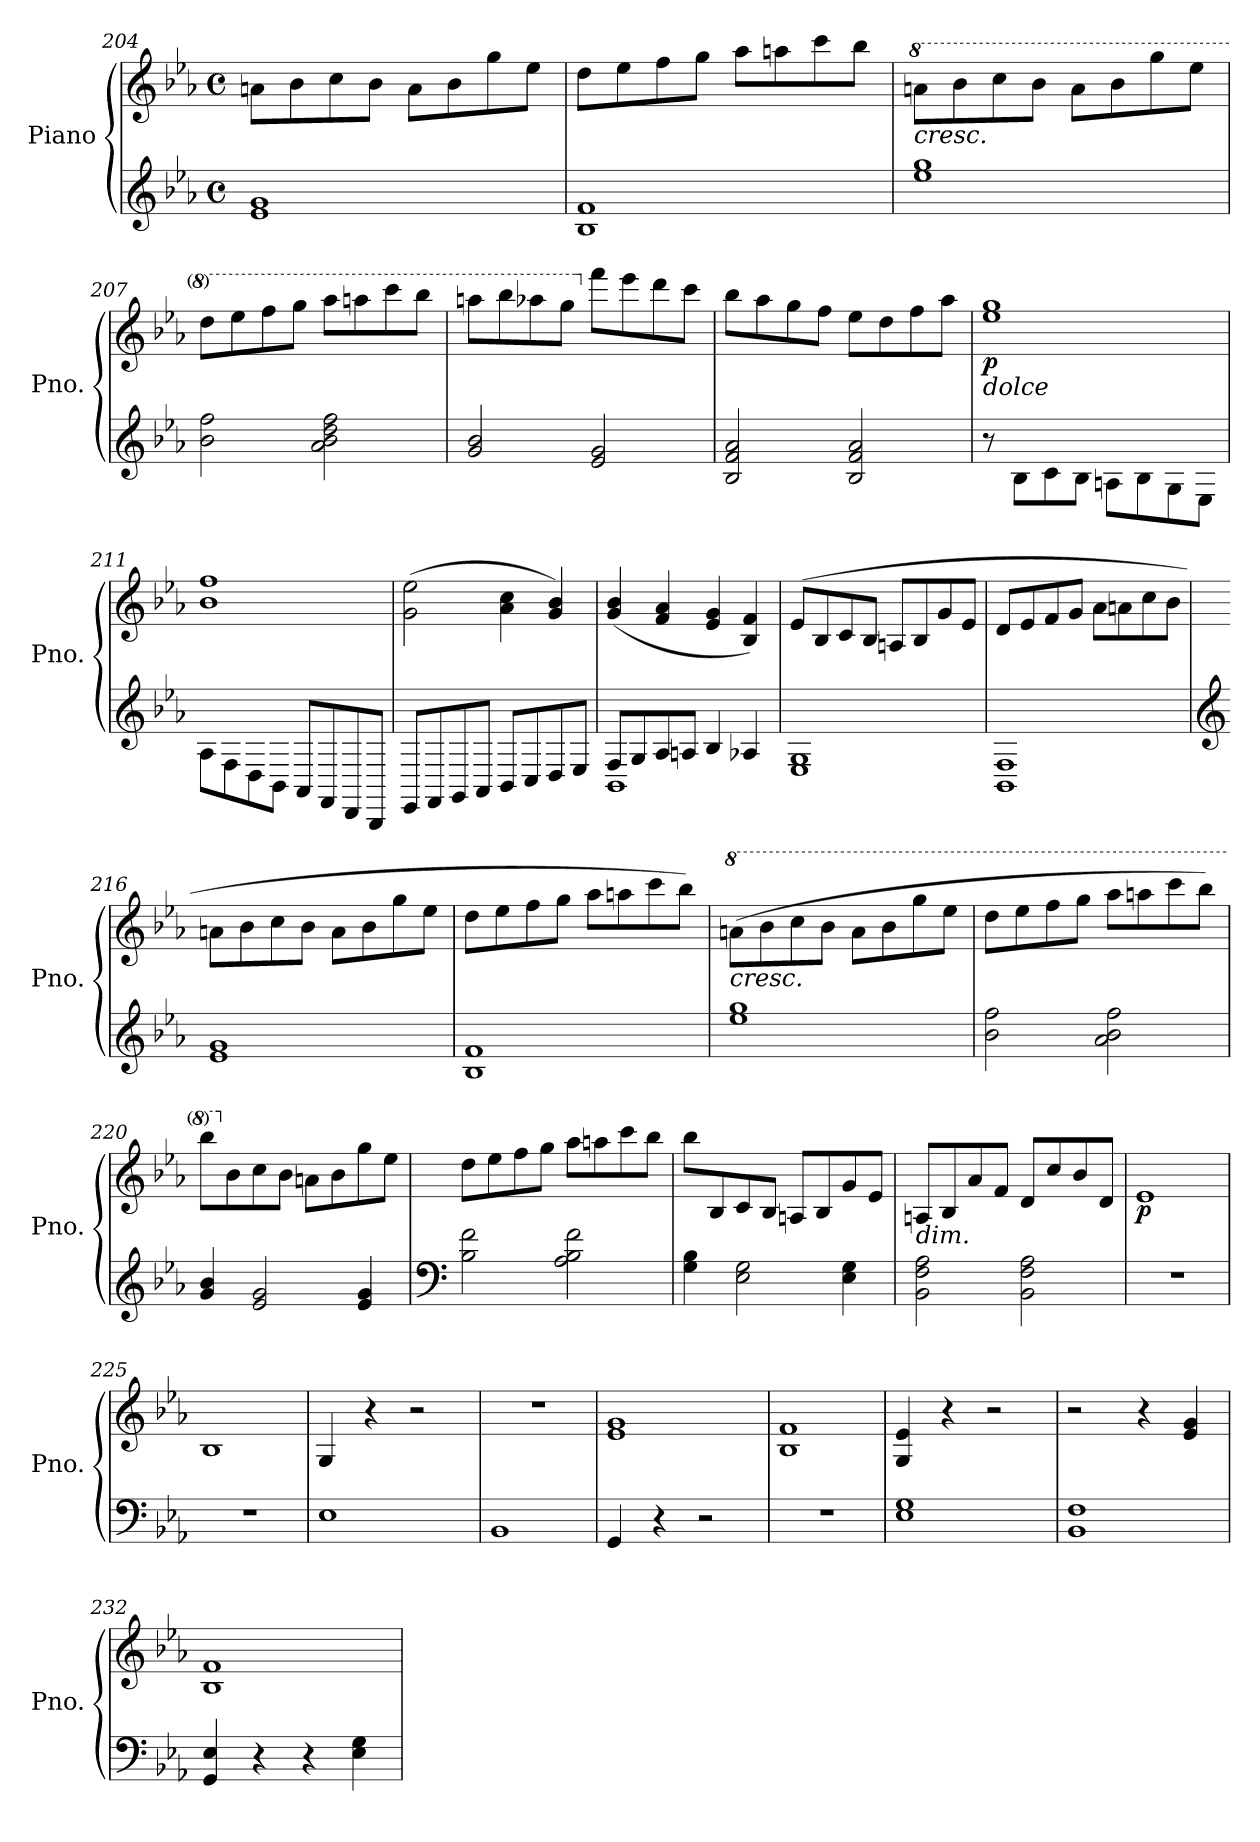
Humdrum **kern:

**kern	**kern	**dynam
*part1	*part1	*part1
*staff2	*staff1	*staff1/2
*I"Piano	*	*
*I'Pno.	*	*
*clefG2	*clefG2	*
*k[b-e-a-]	*k[b-e-a-]	*
*M4/4	*M4/4	*
*met(c)	*met(c)	*
=204	=204	=204
1e- 1g	8an\L	.
.	8b-\	.
.	8cc\	.
.	8b-\J	.
.	8a\L	.
.	8b-\	.
.	8gg\	.
.	8ee-\J	.
=205	=205	=205
1B- 1f	8dd\L	.
.	8ee-\	.
.	8ff\	.
.	8gg\J	.
.	8aa-\L	.
.	8aan\	.
.	8ccc\	.
.	8bb-\J	.
=206	=206	=206
*	*8va	*
!	!LO:TX:b:i:t=cresc.	!
1ee- 1gg	8aan\L	.
.	8bb-\	.
.	8ccc\	.
.	8bb-\J	.
.	8aa\L	.
.	8bb-\	.
.	8ggg\	.
.	8eee-\J	.
=207	=207	=207
2b-\ 2ff\	8ddd\L	.
.	8eee-\	.
.	8fff\	.
.	8ggg\J	.
2a-\ 2b-\ 2dd\ 2ff\	8aaa-\L	.
.	8aaan\	.
.	8cccc\	.
.	8bbb-\J	.
!!LO:PB:g=z
=208	=208	=208
2g/ 2b-/	8aaan\L	.
.	8bbb-\	.
.	8aaa-X\	.
.	8ggg\J	.
*	*X8va	*
2e-/ 2g/	8fff\L	.
.	8eee-\	.
.	8ddd\	.
.	8ccc\J	.
=209	=209	=209
2B-/ 2f/ 2a-/	8bb-\L	.
.	8aa-\	.
.	8gg\	.
.	8ff\J	.
2B-/ 2f/ 2a-/	8ee-\L	.
.	8dd\	.
.	8ff\	.
.	8aa-\J	.
=210	=210	=210
!	!LO:TX:b:i:t=dolce	!
!	!	!LO:DY:b
8r	1ee- 1gg	p
8B-\L	.	.
8c\	.	.
8B-\J	.	.
8An\L	.	.
8B-\	.	.
8G\	.	.
8E-\J	.	.
=211	=211	=211
8A-\L	1b- 1ff	.
8F\	.	.
8D\	.	.
8BB-\J	.	.
8AA-/L	.	.
8FF/	.	.
8DD/	.	.
8BBB-/J	.	.
=212	=212	=212
8EE-/L	(>2g\ 2ee-\	.
8FF/	.	.
8GG/	.	.
8AA-/J	.	.
8BB-/L	4a-\ 4cc\	.
8C/	.	.
8D/	4g/ 4b-/)	.
8E-/J	.	.
!!LO:LB:g=z
=213	=213	=213
*^	*	*
8F/L	1BB-	(<4g/ 4b-/	.
8G/	.	.	.
8A-/	.	4f/ 4a-/	.
8An/J	.	.	.
4B-/	.	4e-/ 4g/	.
4A-X/	.	4B-/ 4f/)	.
*v	*v	*	*
=214	=214	=214
1E- 1G	(>8e-/L	.
.	8B-/	.
.	8c/	.
.	8B-/J	.
.	8An/L	.
.	8B-/	.
.	8g/	.
.	8e-/J	.
=215	=215	=215
1BB- 1F	8d/L	.
.	8e-/	.
.	8f/	.
.	8g/J	.
.	8a-\L	.
.	8an\	.
.	8cc\	.
.	8b-\J	.
=216	=216	=216
*clefG2	*	*
1e- 1g	8an\L	.
.	8b-\	.
.	8cc\	.
.	8b-\J	.
.	8a\L	.
.	8b-\	.
.	8gg\	.
.	8ee-\J	.
=217	=217	=217
1B- 1f	8dd\L	.
.	8ee-\	.
.	8ff\	.
.	8gg\J	.
.	8aa-\L	.
.	8aan\	.
.	8ccc\	.
.	8bb-\J)	.
!!LO:LB:g=z
=218	=218	=218
*	*8va	*
!	!LO:TX:b:i:t=cresc.	!
1ee- 1gg	(>8aan\L	.
.	8bb-\	.
.	8ccc\	.
.	8bb-\J	.
.	8aa\L	.
.	8bb-\	.
.	8ggg\	.
.	8eee-\J	.
=219	=219	=219
2b-\ 2ff\	8ddd\L	.
.	8eee-\	.
.	8fff\	.
.	8ggg\J	.
2a-\ 2b-\ 2ff\	8aaa-\L	.
.	8aaan\	.
.	8cccc\	.
.	8bbb-\J)	.
=220	=220	=220
4g/ 4b-/	8bbb-\L	.
*	*X8va	*
.	8b-\	.
2e-/ 2g/	8cc\	.
.	8b-\J	.
.	8an\L	.
.	8b-\	.
4e-/ 4g/	8gg\	.
.	8ee-\J	.
=221	=221	=221
*clefF4	*	*
2B-\ 2f\	8dd\L	.
.	8ee-\	.
.	8ff\	.
.	8gg\J	.
2A-\ 2B-\ 2f\	8aa-\L	.
.	8aan\	.
.	8ccc\	.
.	8bb-\J	.
=222	=222	=222
4G\ 4B-\	8bb-\L	.
.	8B-/	.
2E-\ 2G\	8c/	.
.	8B-/J	.
.	8An/L	.
.	8B-/	.
4E-\ 4G\	8g/	.
.	8e-/J	.
!!LO:LB:g=z
=223	=223	=223
!	!LO:TX:b:i:t=dim.	!
2BB-\ 2F\ 2A-\	8An/L	.
.	8B-/	.
.	8a-/	.
.	8f/J	.
2BB-\ 2F\ 2A-\	8d/L	.
.	8cc/	.
.	8b-/	.
.	8d/J	.
=224	=224	=224
!	!	!LO:DY:b
1r	1e-	p
=225	=225	=225
1r	1B-	.
=226	=226	=226
1E-	4G/	.
.	4r	.
.	2r	.
=227	=227	=227
1BB-	1r	.
=228	=228	=228
4GG/	1e- 1g	.
4r	.	.
2r	.	.
=229	=229	=229
1r	1B- 1f	.
=230	=230	=230
1E- 1G	4G/ 4e-/	.
.	4r	.
.	2r	.
=231	=231	=231
1BB- 1F	2r	.
.	4r	.
.	4e-/ 4g/	.
!!LO:LB:g=z
=232	=232	=232
4GG/ 4E-/	1B- 1f	.
4r	.	.
4r	.	.
4E-\ 4G\	.	.
=	=	=
*-	*-	*-
